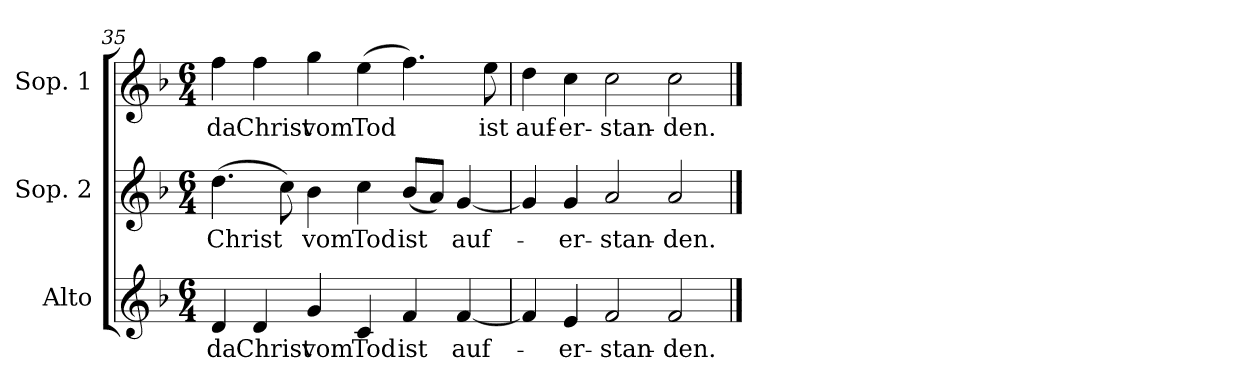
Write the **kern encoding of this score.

**kern	**text	**kern	**text	**kern	**text
*part3	*part3	*part2	*part2	*part1	*part1
*staff3	*staff3	*staff2	*staff2	*staff1	*staff1
*I"Alto	*	*I"Sop. 2	*	*I"Sop. 1	*
!!LO:LB:g=z
*clefG2	*	*clefG2	*	*clefG2	*
*k[b-]	*	*k[b-]	*	*k[b-]	*
*F:	*	*F:	*	*F:	*
*M6/4	*	*M6/4	*	*M6/4	*
=35	=35	=35	=35	=35	=35
!	!LO:LY:b	!	!	!	!
!	!	!	!LO:LY:b	!	!
!	!	!	!	!	!LO:LY:b
4d/	da	(>4.dd\	Christ	4ff\	da
!	!LO:LY:b	!	!	!	!
!	!	!	!	!	!LO:LY:b
4d/	Christ	.	.	4ff\	Christ
.	.	8cc\)	.	.	.
!	!LO:LY:b	!	!	!	!
!	!	!	!LO:LY:b	!	!
!	!	!	!	!	!LO:LY:b
4g/	vom	4b-\	vom	4gg\	vom
!	!LO:LY:b	!	!	!	!
!	!	!	!LO:LY:b	!	!
!	!	!	!	!	!LO:LY:b
4c/	Tod	4cc\	Tod	(>4ee\	Tod
!	!LO:LY:b	!	!	!	!
!	!	!	!LO:LY:b	!	!
4f/	ist	(<8b-/L	ist	4.ff\)	.
.	.	8a/J)	.	.	.
!	!LO:LY:b	!	!	!	!
!	!	!	!LO:LY:b	!	!
[4f/	auf-	[4g/	auf-	.	.
!	!	!	!	!	!LO:LY:b
.	.	.	.	8ee\	ist
=36	=36	=36	=36	=36	=36
!	!	!	!	!	!LO:LY:b
4f/]	.	4g/]	.	4dd\	auf-
!	!LO:LY:b	!	!	!	!
!	!	!	!LO:LY:b	!	!
!	!	!	!	!	!LO:LY:b
4e/	-er-	4g/	-er-	4cc\	-er-
!	!LO:LY:b	!	!	!	!
!	!	!	!LO:LY:b	!	!
!	!	!	!	!	!LO:LY:b
2f/	-stan-	2a/	-stan-	2cc\	-stan-
!	!LO:LY:b	!	!	!	!
!	!	!	!LO:LY:b	!	!
!	!	!	!	!	!LO:LY:b
2f/	-den.	2a/	-den.	2cc\	-den.
==	==	==	==	==	==
*-	*-	*-	*-	*-	*-
